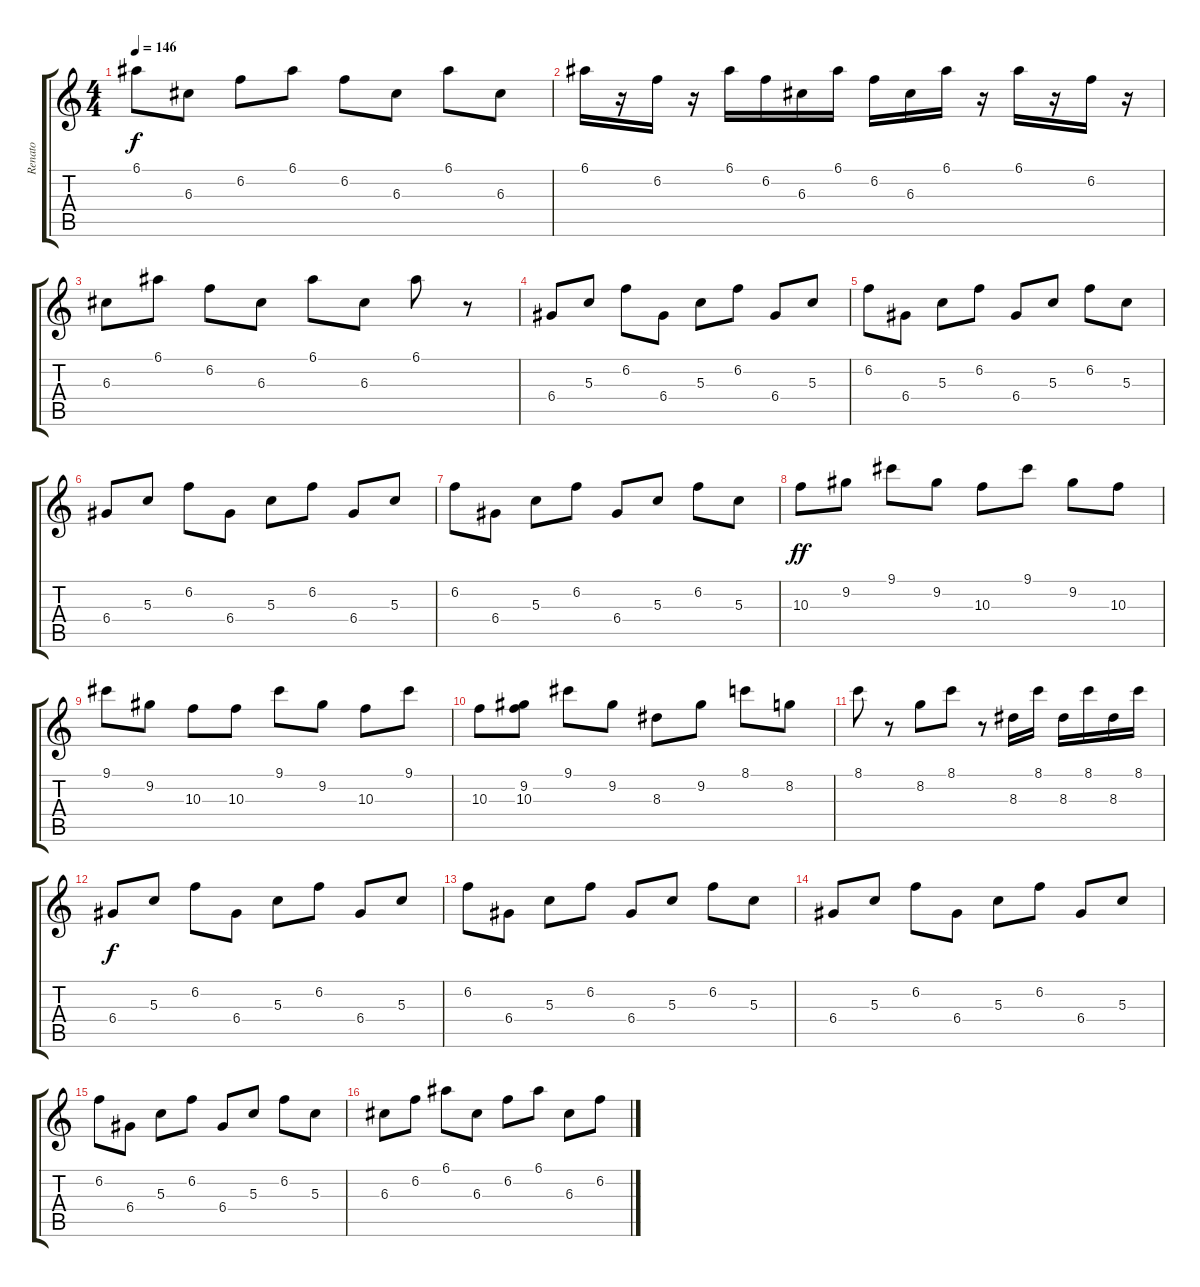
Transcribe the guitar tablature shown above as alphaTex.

\track ("Renato" "Renato") {instrument electricguitarjazz}
\staff {score tabs}
\tuning (E4 B3 G3 D3 A2 E2) {hide}
\ts (4 4)
\tempo 146
\clef g2
\ks c
6.1.8{dy f} 6.3.8 6.2.8 6.1.8 6.2.8 6.3.8 6.1.8 6.3.8 |
6.1.16 r.16 6.2.16 r.16 6.1.16 6.2.16 6.3.16 6.1.16 6.2.16 6.3.16 6.1.16 r.16 6.1.16 r.16 6.2.16 r.16 |
6.3.8 6.1.8 6.2.8 6.3.8 6.1.8 6.3.8 6.1.8 r.8 |
6.4.8 5.3.8 6.2.8 6.4.8 5.3.8 6.2.8 6.4.8 5.3.8 |
6.2.8 6.4.8 5.3.8 6.2.8 6.4.8 5.3.8 6.2.8 5.3.8 |
6.4.8 5.3.8 6.2.8 6.4.8 5.3.8 6.2.8 6.4.8 5.3.8 |
6.2.8 6.4.8 5.3.8 6.2.8 6.4.8 5.3.8 6.2.8 5.3.8 |
10.3.8{dy ff} 9.2.8 9.1.8 9.2.8 10.3.8 9.1.8 9.2.8 10.3.8 |
9.1.8 9.2.8 10.3.8 10.3.8 9.1.8 9.2.8 10.3.8 9.1.8 |
10.3.8 (9.2 10.3).8 9.1.8 9.2.8 8.3.8 9.2.8 8.1.8 8.2.8 |
8.1.8 r.8 8.2.8 8.1.8 r.8 8.3.16 8.1.16 8.3.16 8.1.16 8.3.16 8.1.16 |
6.4.8{dy f} 5.3.8 6.2.8 6.4.8 5.3.8 6.2.8 6.4.8 5.3.8 |
6.2.8 6.4.8 5.3.8 6.2.8 6.4.8 5.3.8 6.2.8 5.3.8 |
6.4.8 5.3.8 6.2.8 6.4.8 5.3.8 6.2.8 6.4.8 5.3.8 |
6.2.8 6.4.8 5.3.8 6.2.8 6.4.8 5.3.8 6.2.8 5.3.8 |
6.3.8 6.2.8 6.1.8 6.3.8 6.2.8 6.1.8 6.3.8 6.2.8
